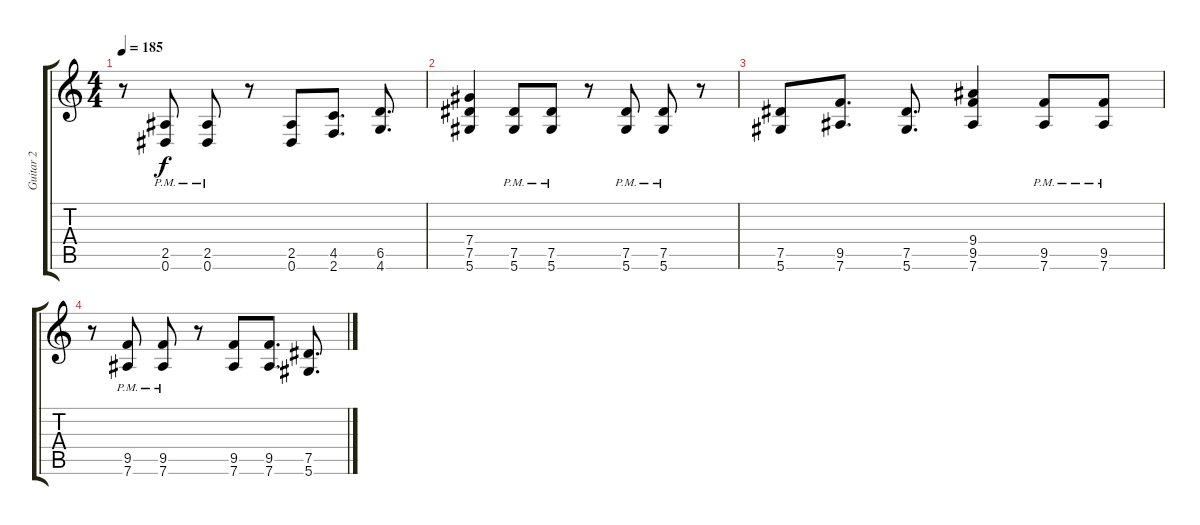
\track ("Guitar 2" "Guitar 2") {instrument distortionguitar}
\staff {score tabs}
\tuning (Eb4 Bb3 Gb3 Db3 Ab2 Eb2) {hide}
\ts (4 4)
\tempo 185
\clef g2
\ks c
r.8{dy f} (2.5 0.6{pm}).8 (2.5 0.6{pm}).8 r.8 (2.5 0.6).8 (4.5 2.6).8{d} (6.5 4.6).8{d} |
(7.4 7.5 5.6).4 (7.5 5.6{pm}).8 (7.5 5.6{pm}).8 r.8 (7.5 5.6{pm}).8 (7.5 5.6{pm}).8 r.8 |
(7.5 5.6).8 (9.5 7.6).8{d} (7.5 5.6).8{d} (9.4 9.5 7.6).4 (9.5 7.6{pm}).8 (9.5 7.6{pm}).8 |
r.8 (9.5 7.6{pm}).8 (9.5 7.6{pm}).8 r.8 (9.5 7.6).8 (9.5 7.6).8{d} (7.5 5.6).8{d}
